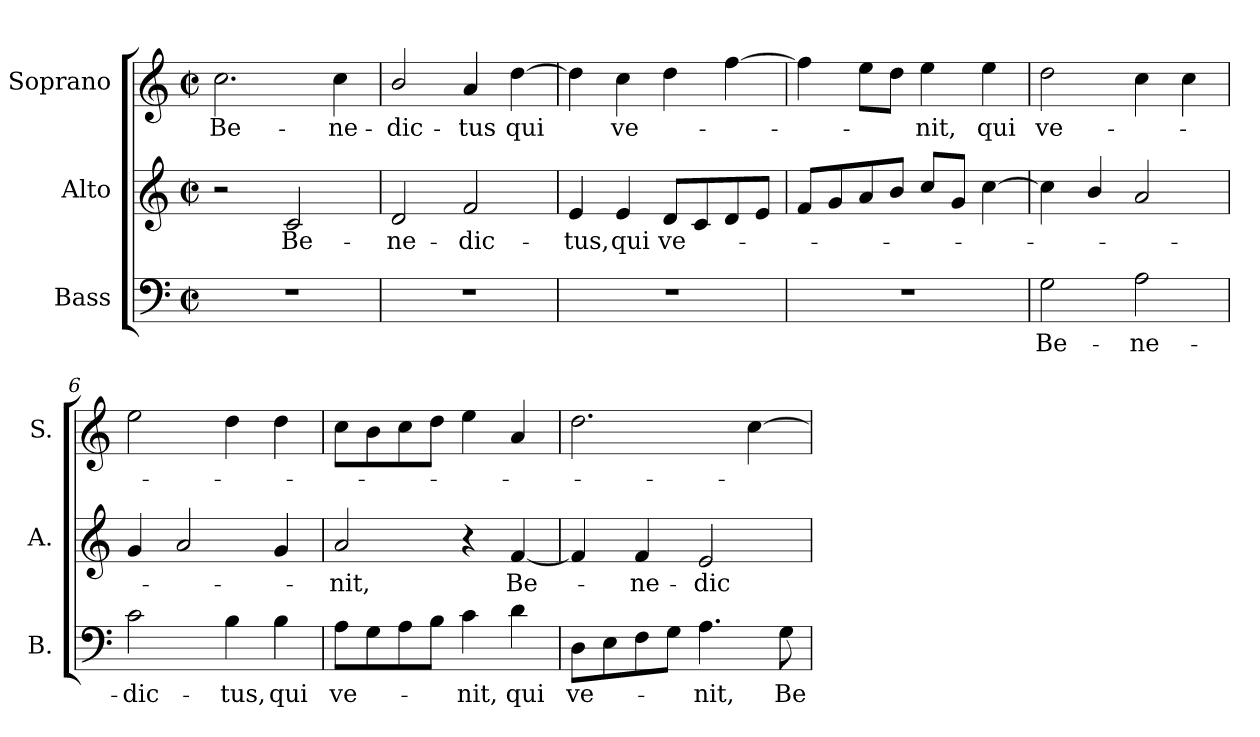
**kern	**text	**kern	**text	**kern	**text
*part3	*part3	*part2	*part2	*part1	*part1
*staff3	*staff3	*staff2	*staff2	*staff1	*staff1
*I"Bass	*	*I"Alto	*	*I"Soprano	*
*I'B.	*	*I'A.	*	*I'S.	*
!!LO:PB:g=z
*clefF4	*	*clefG2	*	*clefG2	*
*k[]	*	*k[]	*	*k[]	*
*C:	*	*C:	*	*C:	*
*M2/2	*	*M2/2	*	*M2/2	*
*met(c|)	*	*met(c|)	*	*met(c|)	*
=1	=1	=1	=1	=1	=1
!	!	!	!	!	!LO:LY:b:color=#000000
1r	.	2r	.	2.cci\	Be-
!	!	!	!LO:LY:b:color=#000000	!	!
.	.	2ci/	Be-	.	.
!	!	!	!	!	!LO:LY:b:color=#000000
.	.	.	.	4cci\	-ne-
=2	=2	=2	=2	=2	=2
!	!	!	!LO:LY:b:color=#000000	!	!
!	!	!	!	!	!LO:LY:b:color=#000000
1r	.	2di/	-ne-	2bi/	-dic-
!	!	!	!LO:LY:b:color=#000000	!	!
!	!	!	!	!	!LO:LY:b:color=#000000
.	.	2fi/	-dic-	4ai/	-tus
!	!	!	!	!	!LO:LY:b:color=#000000
.	.	.	.	[4ddi\	qui
=3	=3	=3	=3	=3	=3
!	!	!	!LO:LY:b:color=#000000	!	!
1r	.	4ei/	-tus,	4ddi\]	.
!	!	!	!LO:LY:b:color=#000000	!	!
!	!	!	!	!	!LO:LY:b:color=#000000
.	.	4ei/	qui	4cci\	ve-
!	!	!	!LO:LY:b:color=#000000	!	!
.	.	8di/L	ve-	4ddi\	.
.	.	8ci/	.	.	.
.	.	8di/	.	[4ffi\	.
.	.	8ei/J	.	.	.
=4	=4	=4	=4	=4	=4
1r	.	8fi/L	.	4ffi\]	.
.	.	8gi/	.	.	.
.	.	8ai/	.	8eei\L	.
.	.	8bi/J	.	8ddi\J	.
!	!	!	!	!	!LO:LY:b:color=#000000
.	.	8cci/L	.	4eei\	-nit,
.	.	8gi/J	.	.	.
!	!	!	!	!	!LO:LY:b:color=#000000
.	.	[4cci\	.	4eei\	qui
=5	=5	=5	=5	=5	=5
!	!LO:LY:b:color=#000000	!	!	!	!
!	!	!	!	!	!LO:LY:b:color=#000000
2Gi\	Be-	4cci\]	.	2ddi\	ve-
.	.	4bi/	.	.	.
!	!LO:LY:b:color=#000000	!	!	!	!
2Ai\	-ne-	2ai/	.	4cci\	.
.	.	.	.	4cci\	.
=6	=6	=6	=6	=6	=6
!	!LO:LY:b:color=#000000	!	!	!	!
2ci\	-dic-	4gi/	.	2eei\	.
.	.	2ai/	.	.	.
!	!LO:LY:b:color=#000000	!	!	!	!
4Bi\	-tus,	.	.	4ddi\	.
!	!LO:LY:b:color=#000000	!	!	!	!
4Bi\	qui	4gi/	.	4ddi\	.
!!LO:LB:g=z
=7	=7	=7	=7	=7	=7
!	!LO:LY:b:color=#000000	!	!	!	!
!	!	!	!LO:LY:b:color=#000000	!	!
8Ai\L	ve-	2ai/	-nit,	8cci\L	.
8Gi\	.	.	.	8bi\	.
8Ai\	.	.	.	8cci\	.
8Bi\J	.	.	.	8ddi\J	.
!	!LO:LY:b:color=#000000	!	!	!	!
4ci\	-nit,	4r	.	4eei\	.
!	!LO:LY:b:color=#000000	!	!	!	!
!	!	!	!LO:LY:b:color=#000000	!	!
4di\	qui	[4fi/	Be-	4ai/	.
=8	=8	=8	=8	=8	=8
!	!LO:LY:b:color=#000000	!	!	!	!
8Di\L	ve-	4fi/]	.	2.ddi\	.
8Ei\	.	.	.	.	.
!	!	!	!LO:LY:b:color=#000000	!	!
8Fi\	.	4fi/	-ne-	.	.
8Gi\J	.	.	.	.	.
!	!LO:LY:b:color=#000000	!	!	!	!
!	!	!	!LO:LY:b:color=#000000	!	!
4.Ai\	-nit,	2ei/	-dic-	.	.
.	.	.	.	[4cci\	.
!	!LO:LY:b:color=#000000	!	!	!	!
8Gi\	Be-	.	.	.	.
=	=	=	=	=	=
*-	*-	*-	*-	*-	*-
